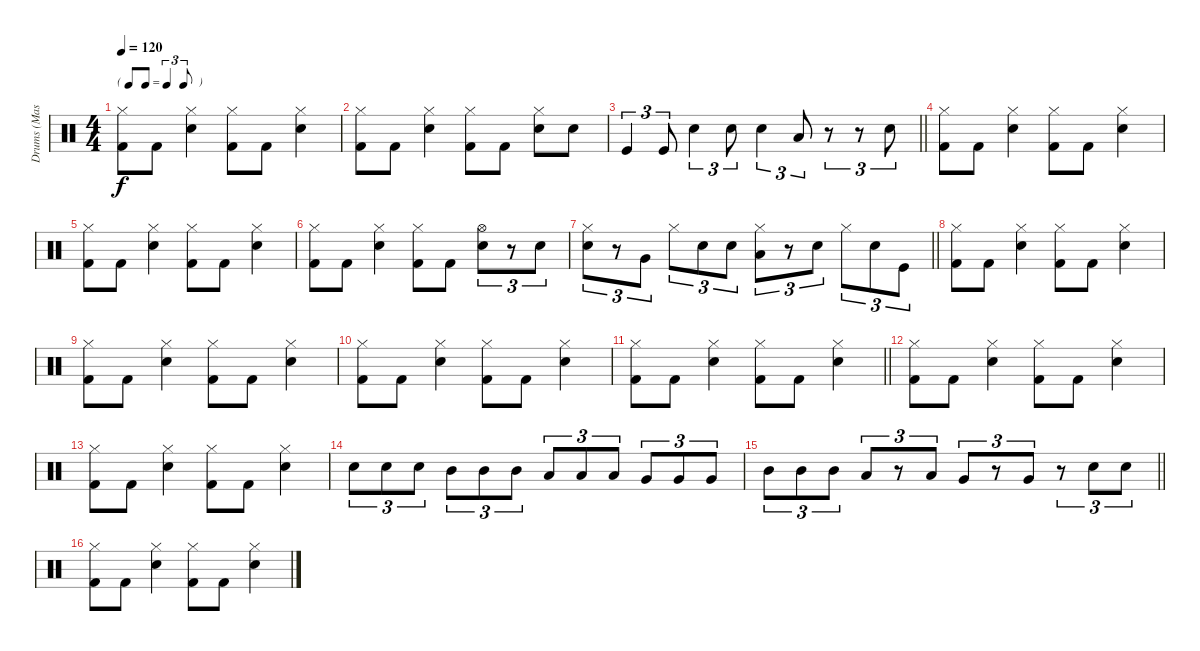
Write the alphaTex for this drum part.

\track ("Drums (Mason)" "Drums (Mas") {instrument percussion}
\staff {score}
\articulation defaults
\ts (4 4)
\tf triplet8th
\tempo 120
\clef neutral
\ks c
("Hi-Hat (closed)" "Kick (hit) 2").8{dy f} "Kick (hit) 2".8 ("Hi-Hat (closed)" "Electric Snare (hit)").4 ("Hi-Hat (closed)" "Kick (hit) 2").8 "Kick (hit) 2".8 ("Hi-Hat (closed)" "Electric Snare (hit)").4 |
("Hi-Hat (closed)" "Kick (hit) 2").8 "Kick (hit) 2".8 ("Hi-Hat (closed)" "Electric Snare (hit)").4 ("Hi-Hat (closed)" "Kick (hit) 2").8 "Kick (hit) 2".8 ("Hi-Hat (closed)" "Electric Snare (hit)").8 "Electric Snare (hit)".8 |
\barLineRight lightlight "Kick (hit)".4{tu (3 2)} "Kick (hit)".8{tu (3 2)} "Snare (hit) 2".4{tu (3 2)} "Snare (hit) 2".8{tu (3 2)} "Electric Snare (hit)".4{tu (3 2)} "Low Tom (hit)".8{tu (3 2)}
r.8{tu (3 2)} r.8{tu (3 2)} "Snare (hit) 2".8{tu (3 2)} |
("Hi-Hat (closed)" "Kick (hit) 2").8 "Kick (hit) 2".8 ("Hi-Hat (closed)" "Electric Snare (hit)").4 ("Hi-Hat (closed)" "Kick (hit) 2").8 "Kick (hit) 2".8 ("Hi-Hat (closed)" "Electric Snare (hit)").4 |
("Hi-Hat (closed)" "Kick (hit) 2").8 "Kick (hit) 2".8 ("Hi-Hat (closed)" "Electric Snare (hit)").4 ("Hi-Hat (closed)" "Kick (hit) 2").8 "Kick (hit) 2".8 ("Hi-Hat (closed)" "Electric Snare (hit)").4 |
("Hi-Hat (closed)" "Kick (hit) 2").8 "Kick (hit) 2".8 ("Hi-Hat (closed)" "Electric Snare (hit)").4 ("Hi-Hat (closed)" "Kick (hit) 2").8 "Kick (hit) 2".8 ("Hi-Hat (open)" "Electric Snare (hit)").8{tu (3 2)} r.8{tu (3 2)} "Snare (hit) 2".8{tu (3 2)} |
\barLineRight lightlight
("Hi-Hat (closed)" "Snare (hit) 2").8{tu (3 2)} r.8{tu (3 2)} "Very Low Tom (hit)".8{tu (3 2)} "Hi-Hat (closed)".8{tu (3 2)} "Snare (hit) 2".8{tu (3 2)} "Snare (hit) 2".8{tu (3 2)} ("Hi-Hat (closed)" "Low Floor Tom (hit)").8{tu (3 2)} r.8{tu (3 2)} "Snare (hit) 2".8{tu (3 2)} "Hi-Hat (closed)".8{tu (3 2)} "Snare (hit) 2".8{tu (3 2)} "Kick (hit)".8{tu (3 2)} |
("Hi-Hat (closed)" "Kick (hit) 2").8 "Kick (hit) 2".8 ("Hi-Hat (closed)" "Electric Snare (hit)").4 ("Hi-Hat (closed)" "Kick (hit) 2").8 "Kick (hit) 2".8 ("Hi-Hat (closed)" "Electric Snare (hit)").4 |
("Hi-Hat (closed)" "Kick (hit) 2").8 "Kick (hit) 2".8 ("Hi-Hat (closed)" "Electric Snare (hit)").4 ("Hi-Hat (closed)" "Kick (hit) 2").8 "Kick (hit) 2".8 ("Hi-Hat (closed)" "Electric Snare (hit)").4 |
("Hi-Hat (closed)" "Kick (hit) 2").8 "Kick (hit) 2".8 ("Hi-Hat (closed)" "Electric Snare (hit)").4 ("Hi-Hat (closed)" "Kick (hit) 2").8 "Kick (hit) 2".8 ("Hi-Hat (closed)" "Electric Snare (hit)").4 |
\barLineRight lightlight
("Hi-Hat (closed)" "Kick (hit) 2").8 "Kick (hit) 2".8 ("Hi-Hat (closed)" "Electric Snare (hit)").4 ("Hi-Hat (closed)" "Kick (hit) 2").8 "Kick (hit) 2".8 ("Hi-Hat (closed)" "Electric Snare (hit)").4 |
("Hi-Hat (closed)" "Kick (hit) 2").8 "Kick (hit) 2".8 ("Hi-Hat (closed)" "Electric Snare (hit)").4 ("Hi-Hat (closed)" "Kick (hit) 2").8 "Kick (hit) 2".8 ("Hi-Hat (closed)" "Electric Snare (hit)").4 |
("Hi-Hat (closed)" "Kick (hit) 2").8 "Kick (hit) 2".8 ("Hi-Hat (closed)" "Electric Snare (hit)").4 ("Hi-Hat (closed)" "Kick (hit) 2").8 "Kick (hit) 2".8 ("Hi-Hat (closed)" "Electric Snare (hit)").4 |
"Electric Snare (hit)".8{tu (3 2)} "Electric Snare (hit)".8{tu (3 2)} "Electric Snare (hit)".8{tu (3 2)} "Mid Tom (hit)".8{tu (3 2)} "Mid Tom (hit)".8{tu (3 2)} "Mid Tom (hit)".8{tu (3 2)} "Low Tom (hit)".8{tu (3 2)} "Low Tom (hit)".8{tu (3 2)} "Low Tom (hit)".8{tu (3 2)} "Very Low Tom (hit)".8{tu (3 2)} "Very Low Tom (hit)".8{tu (3 2)} "Very Low Tom (hit)".8{tu (3 2)} |
\barLineRight lightlight "Mid Tom (hit)".8{tu (3 2)} "Mid Tom (hit)".8{tu (3 2)} "Mid Tom (hit)".8{tu (3 2)} "Low Tom (hit)".8{tu (3 2)}
r.8{tu (3 2)} "Low Tom (hit)".8{tu (3 2)} "Very Low Tom (hit)".8{tu (3 2)} r.8{tu (3 2)} "Very Low Tom (hit)".8{tu (3 2)} r.8{tu (3 2)} "Snare (hit) 2".8{tu (3 2)} "Snare (hit) 2".8{tu (3 2)} |
("Hi-Hat (closed)" "Kick (hit) 2").8 "Kick (hit) 2".8 ("Hi-Hat (closed)" "Electric Snare (hit)").4 ("Hi-Hat (closed)" "Kick (hit) 2").8 "Kick (hit) 2".8 ("Hi-Hat (closed)" "Electric Snare (hit)").4
